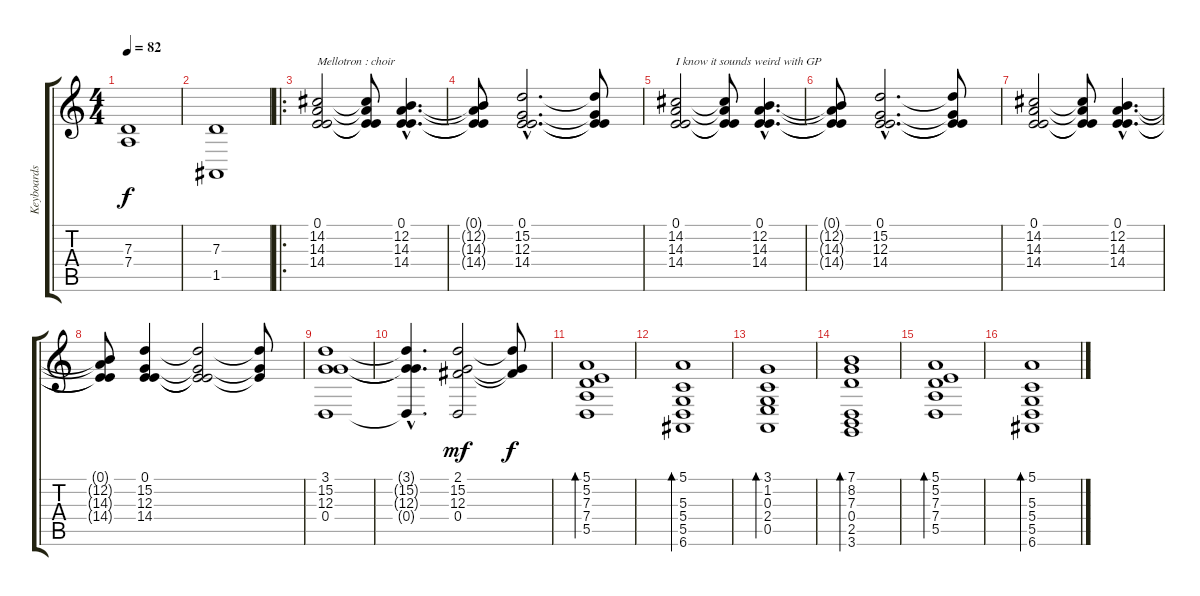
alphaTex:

\track ("Keyboards" "Keyboards") {instrument flute}
\staff {score tabs}
\tuning (E4 B3 G3 D3 A2 E2) {hide}
\ts (4 4)
\tempo 82
\clef g2
\ks c
(7.3 7.4).1{dy f volume 5} |
(7.3 1.5).1 |
\ro
(0.1 14.2 14.3 14.4).2{txt "Mellotron : choir" volume 7 instrument choiraahs} (0.1{t} 14.2{t} 14.3{t} 14.4{t}).8 (0.1{hac} 12.2{hac} 14.3{hac} 14.4{hac}).4{d} |
(0.1{t} 12.2{t} 14.3{t} 14.4{t}).8 (0.1{hac} 15.2{hac} 12.3{hac} 14.4{hac}).2{d} (0.1{t} 15.2{t} 12.3{t} 14.4{t}).8 |
(0.1 14.2 14.3 14.4).2{txt "I know it sounds weird with GP" volume 7 instrument choiraahs} (0.1{t} 14.2{t} 14.3{t} 14.4{t}).8 (0.1{hac} 12.2{hac} 14.3{hac} 14.4{hac}).4{d} |
(0.1{t} 12.2{t} 14.3{t} 14.4{t}).8 (0.1{hac} 15.2{hac} 12.3{hac} 14.4{hac}).2{d} (0.1{t} 15.2{t} 12.3{t} 14.4{t}).8 |
(0.1 14.2 14.3 14.4).2{volume 7 instrument choiraahs} (0.1{t} 14.2{t} 14.3{t} 14.4{t}).8 (0.1{hac} 12.2{hac} 14.3{hac} 14.4{hac}).4{d} |
(0.1{t} 12.2{t} 14.3{t} 14.4{t}).8 (0.1 15.2 12.3 14.4).4 (0.1{t} 15.2{t} 12.3{t} 14.4{t}).2 (15.2{t} 12.3{t} 14.4{t}).8 |
(3.1 15.2 12.3 0.4).1 |
(3.1{hac t} 15.2{hac t} 12.3{hac t} 0.4{hac t}).4{d} (2.1 15.2 12.3 0.4).2{dy mf} (2.1{t} 15.2{t} 12.3{t}).8{dy f} |
(5.1 5.2 7.3 7.4 5.5).1{bd 120 volume 7 instrument stringensemble1} |
(5.1 5.3 5.4 5.5 6.6).1{bd 120} |
(3.1 1.2 0.3 2.4 0.5).1{bd 120} |
(7.1 8.2 7.3 0.4 2.5 3.6).1{bd 120} |
(5.1 5.2 7.3 7.4 5.5).1{bd 120 volume 7 instrument stringensemble1} |
(5.1 5.3 5.4 5.5 6.6).1{bd 120}
